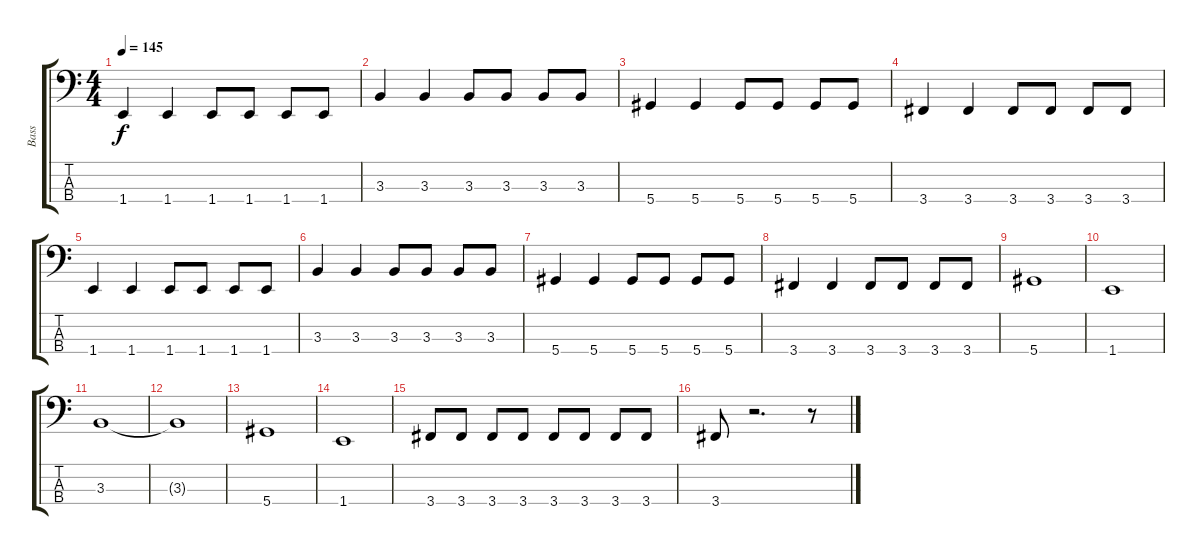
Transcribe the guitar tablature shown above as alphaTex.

\track ("Bass" "Bass") {instrument electricbasspick}
\staff {score tabs}
\tuning (Gb2 Db2 Ab1 Eb1) {hide}
\ts (4 4)
\tempo 145
\clef f4
\ks c
1.4.4{dy f} 1.4.4 1.4.8 1.4.8 1.4.8 1.4.8 |
3.3.4 3.3.4 3.3.8 3.3.8 3.3.8 3.3.8 |
5.4.4 5.4.4 5.4.8 5.4.8 5.4.8 5.4.8 |
3.4.4 3.4.4 3.4.8 3.4.8 3.4.8 3.4.8 |
1.4.4 1.4.4 1.4.8 1.4.8 1.4.8 1.4.8 |
3.3.4 3.3.4 3.3.8 3.3.8 3.3.8 3.3.8 |
5.4.4 5.4.4 5.4.8 5.4.8 5.4.8 5.4.8 |
3.4.4 3.4.4 3.4.8 3.4.8 3.4.8 3.4.8 |
5.4.1 |
1.4.1 |
3.3.1 |
3.3{t}.1 |
5.4.1 |
1.4.1 |
3.4.8 3.4.8 3.4.8 3.4.8 3.4.8 3.4.8 3.4.8 3.4.8 |
3.4.8 r.2{d} r.8
